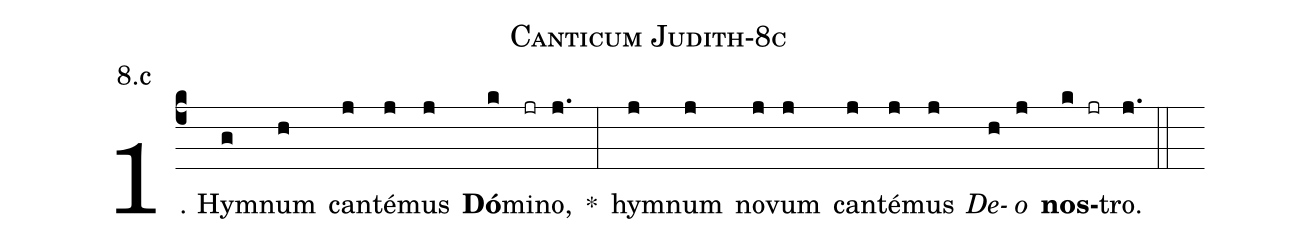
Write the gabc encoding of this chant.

name: Canticum Judith-8c;
annotation: 8.c;
%%
(c4)1. Hym(g)num(h) can(j)té(j)mus(j) <b>Dó</b>(k)mi(jr)no,(j.) *(:) hym(j)num(j) no(j)vum(j) can(j)té(j)mus(j) <i>De</i>(h)<i>o</i>(j) <b>nos</b>(k jr)tro.(j.) (::)
